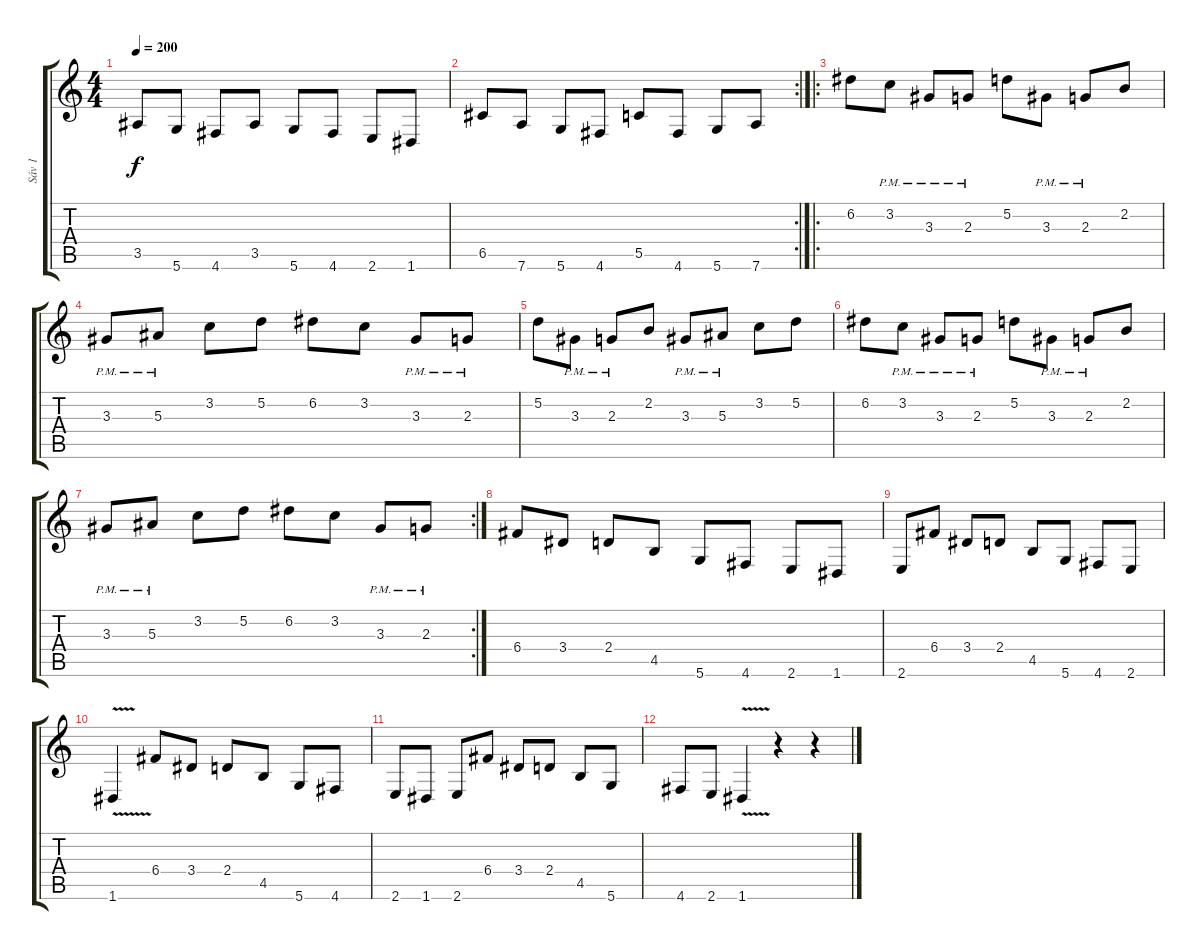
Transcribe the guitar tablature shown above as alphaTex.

\track ("Sáv 1" "Sáv 1") {instrument distortionguitar}
\staff {score tabs}
\tuning (D4 A3 F3 C3 G2 D2) {hide}
\ts (4 4)
\tempo 200
\clef g2
\ks c
3.5.8{dy f} 5.6.8 4.6.8 3.5.8 5.6.8 4.6.8 2.6.8 1.6.8 |
\rc 2
6.5.8 7.6.8 5.6.8 4.6.8 5.5.8 4.6.8 5.6.8 7.6.8 |
\ro
6.2.8 3.2{pm}.8 3.3{pm}.8 2.3{pm}.8 5.2.8 3.3{pm}.8 2.3{pm}.8 2.2.8 |
3.3{pm}.8 5.3{pm}.8 3.2.8 5.2.8 6.2.8 3.2.8 3.3{pm}.8 2.3{pm}.8 |
5.2.8 3.3{pm}.8 2.3{pm}.8 2.2.8 3.3{pm}.8 5.3{pm}.8 3.2.8 5.2.8 |
6.2.8 3.2{pm}.8 3.3{pm}.8 2.3{pm}.8 5.2.8 3.3{pm}.8 2.3{pm}.8 2.2.8 |
\rc 2
3.3{pm}.8 5.3{pm}.8 3.2.8 5.2.8 6.2.8 3.2.8 3.3{pm}.8 2.3{pm}.8 |
6.4.8 3.4.8 2.4.8 4.5.8 5.6.8 4.6.8 2.6.8 1.6.8 |
2.6.8 6.4.8 3.4.8 2.4.8 4.5.8 5.6.8 4.6.8 2.6.8 |
1.6{v}.4 6.4.8 3.4.8 2.4.8 4.5.8 5.6.8 4.6.8 |
2.6.8 1.6.8 2.6.8 6.4.8 3.4.8 2.4.8 4.5.8 5.6.8 |
4.6.8 2.6.8 1.6{v}.4 r.4 r.4
